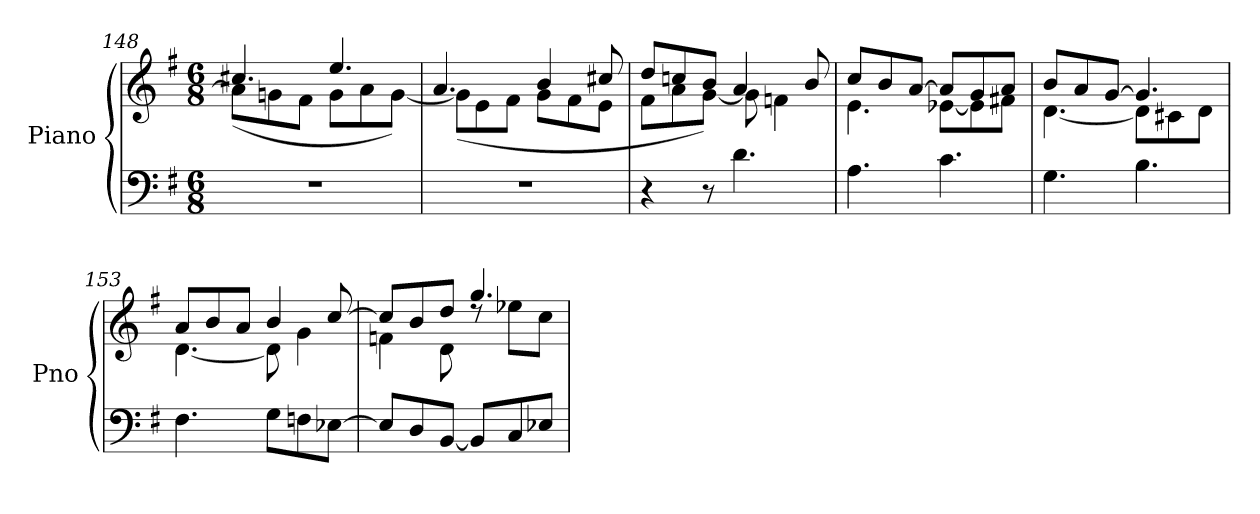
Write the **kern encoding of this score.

**kern	**kern
*part1	*part1
*staff2	*staff1
*I"Piano	*
*I'Pno	*
*clefF4	*clefG2
*k[f#]	*k[f#]
*M6/8	*M6/8
=148	=148
*	*^
2.r	4.cc#X/	(8a\L]
.	.	8gn\
.	.	8f#\J
.	4.ee/	8g\L
.	.	8a\
.	.	[8g\J)
!!LO:LB:g=z	!!
=149	=149	=149
2.r	4.a/	(8g\L]
.	.	8e\
.	.	8f#\J
.	4b/	8g\L
.	.	8f#\
.	8cc#X/	8e\J
!!LO:LB:g=z	!!
=150	=150	=150
4r	8dd/L	8f#\L
.	8ccn/	8a\
8r	8b/J	[8g\J)
4.d\	4a/	8g\]
.	.	4fn\
.	8b/	.
=151	=151	=151
4.A\	8cc/L	4.e\
.	8b/	.
.	[8a/J	.
4.c\	8a/L]	[8e-X\L
.	8g/	8e-\]
.	8a/J	8f#X\J
=152	=152	=152
4.G\	8b/L	[4.d\
.	8a/	.
.	[8g/J	.
4.B\	4.g/]	8d\L]
.	.	8c#X\
.	.	8d\J
=153	=153	=153
4.F#\	8a/L	[4.d\
.	8b/	.
.	8a/J	.
8G\L	4b/	8d\]
8Fn\	.	4g\
[8E-X\J	[8cc/	.
=154	=154	=154
8E-/L]	8cc/L]	4fn\
8D/	8b/	.
[8BB/J	8dd/J	8d\
8BB/L]	4.gg/	8rdd
8C/	.	8ee-X\L
8E-X/J	.	8cc\J
*	*v	*v
=	=
*-	*-
